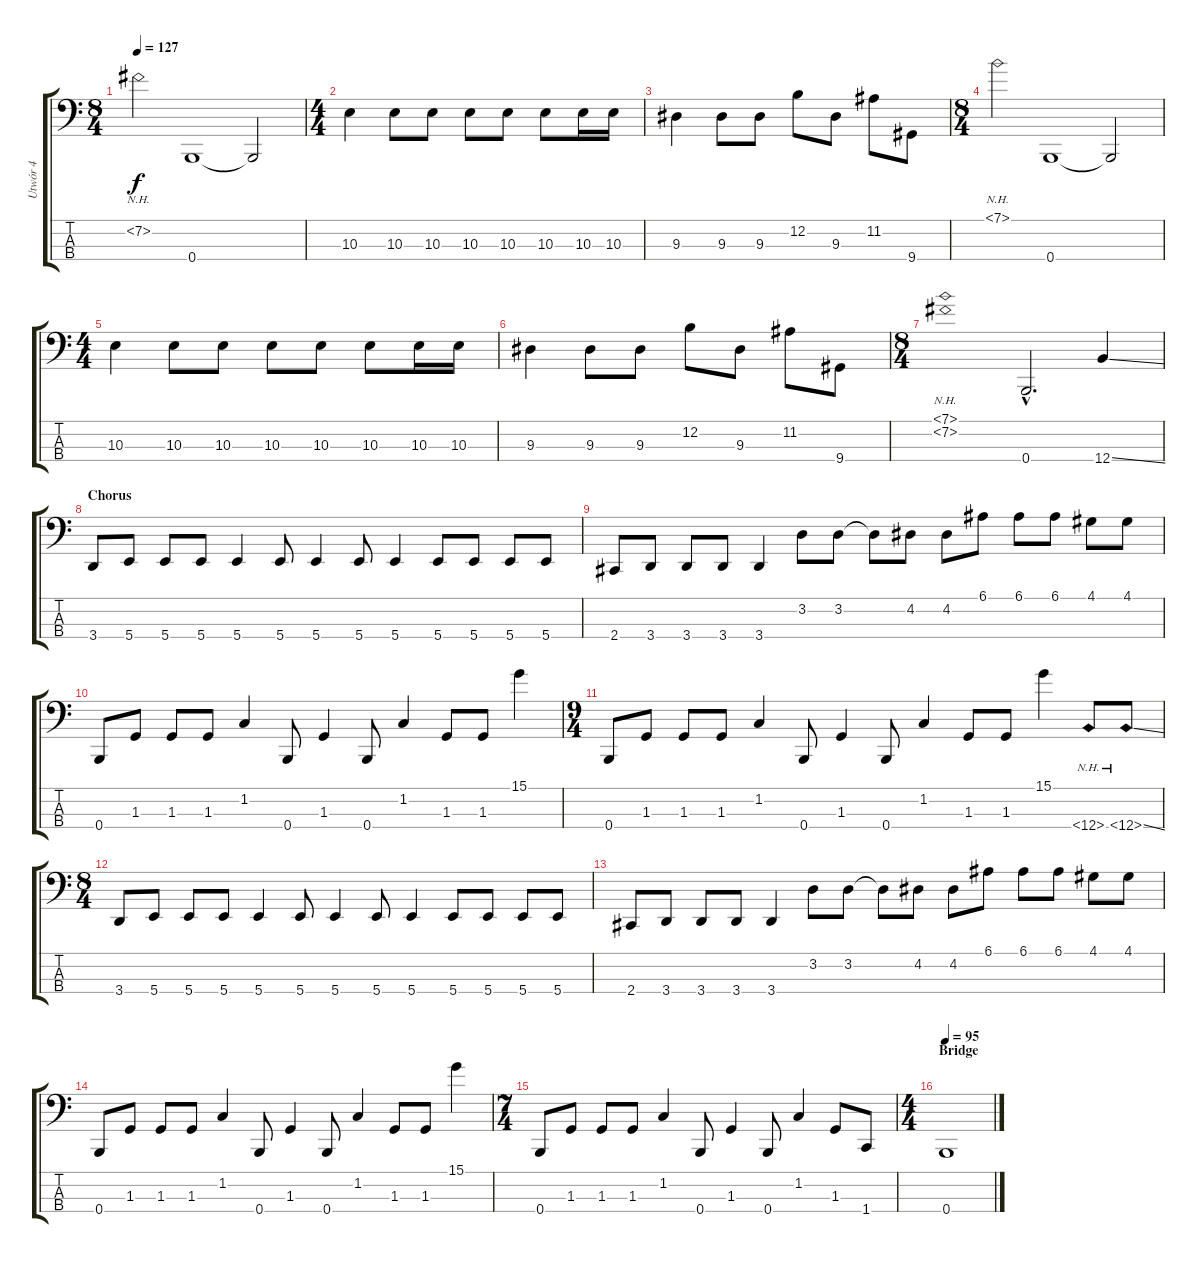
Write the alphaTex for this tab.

\track ("Utwór 4" "Utwór 4") {instrument electricbasspick}
\staff {score tabs}
\tuning (E2 B1 Gb1 B0) {hide}
\ts (8 4)
\tempo 127
\clef f4
\ks c
7.2{nh}.2{dy f} 0.4.1 0.4{t}.2 |
\ts (4 4)
10.3.4 10.3.8 10.3.8 10.3.8 10.3.8 10.3.8 10.3.16 10.3.16 |
9.3.4 9.3.8 9.3.8 12.2.8 9.3.8 11.2.8 9.4.8 |
\ts (8 4)
7.1{nh}.2 0.4.1 0.4{t}.2 |
\ts (4 4)
10.3.4 10.3.8 10.3.8 10.3.8 10.3.8 10.3.8 10.3.16 10.3.16 |
9.3.4 9.3.8 9.3.8 12.2.8 9.3.8 11.2.8 9.4.8 |
\ts (8 4)
(7.1{nh} 7.2{nh}).1 0.4{hac}.2{d} 12.4{ss}.4 |
\section ("" "Chorus")
3.4.8 5.4.8 5.4.8 5.4.8 5.4.4 5.4.8 5.4.4 5.4.8 5.4.4 5.4.8 5.4.8 5.4.8 5.4.8 |
2.4.8 3.4.8 3.4.8 3.4.8 3.4.4 3.2.8 3.2.8 3.2{t}.8 4.2.8 4.2.8 6.1.8 6.1.8 6.1.8 4.1.8 4.1.8 |
0.4.8 1.3.8 1.3.8 1.3.8 1.2.4 0.4.8 1.3.4 0.4.8 1.2.4 1.3.8 1.3.8 15.1.4 |
\ts (9 4)
0.4.8 1.3.8 1.3.8 1.3.8 1.2.4 0.4.8 1.3.4 0.4.8 1.2.4 1.3.8 1.3.8 15.1.4 12.4{nh}.8 12.4{nh ss}.8 |
\ts (8 4)
3.4.8 5.4.8 5.4.8 5.4.8 5.4.4 5.4.8 5.4.4 5.4.8 5.4.4 5.4.8 5.4.8 5.4.8 5.4.8 |
2.4.8 3.4.8 3.4.8 3.4.8 3.4.4 3.2.8 3.2.8 3.2{t}.8 4.2.8 4.2.8 6.1.8 6.1.8 6.1.8 4.1.8 4.1.8 |
0.4.8 1.3.8 1.3.8 1.3.8 1.2.4 0.4.8 1.3.4 0.4.8 1.2.4 1.3.8 1.3.8 15.1.4 |
\ts (7 4)
0.4.8 1.3.8 1.3.8 1.3.8 1.2.4 0.4.8 1.3.4 0.4.8 1.2.4 1.3.8 1.4.8 |
\ts (4 4)
\section ("" "Bridge")
\tempo 95
0.4.1
